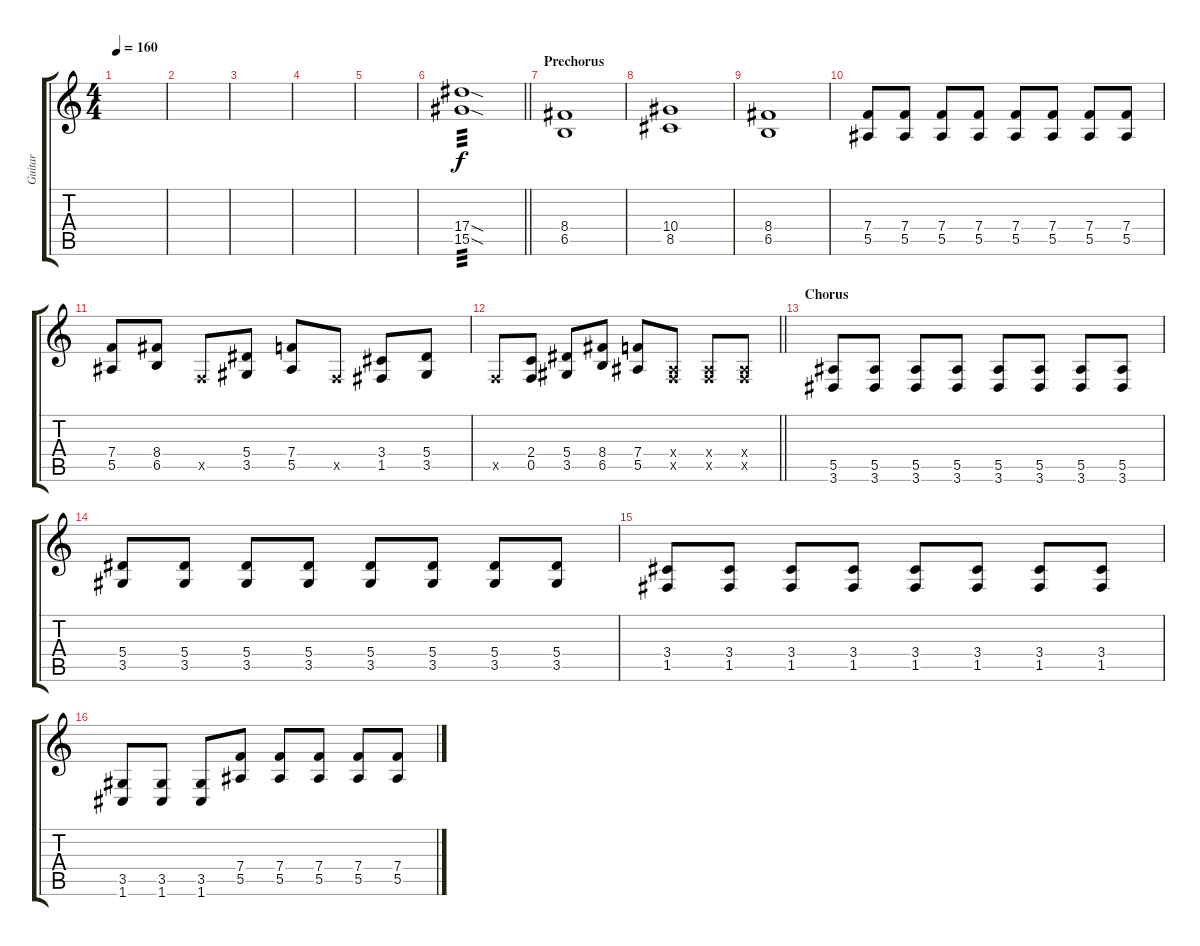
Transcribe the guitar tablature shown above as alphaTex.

\track ("Guitar" "Guitar") {instrument distortionguitar}
\staff {score tabs}
\tuning (C4 G3 Eb3 Bb2 F2 C2) {hide}
\ts (4 4)
\tempo 160
\clef g2
\ks c
|
|
|
|
|
\barLineRight lightlight
(17.4{sod} 15.5{sod}).1{tp 3} |
\section ("" "Prechorus")
(8.4 6.5).1 |
(10.4 8.5).1 |
(8.4 6.5).1 |
(7.4 5.5).8 (7.4 5.5).8 (7.4 5.5).8 (7.4 5.5).8 (7.4 5.5).8 (7.4 5.5).8 (7.4 5.5).8 (7.4 5.5).8 |
(7.4 5.5).8 (8.4 6.5).8 0.5{x}.8 (5.4 3.5).8 (7.4 5.5).8 0.5{x}.8 (3.4 1.5).8 (5.4 3.5).8 |
\barLineRight lightlight
0.5{x}.8 (2.4 0.5).8 (5.4 3.5).8 (8.4 6.5).8 (7.4 5.5).8 (0.4{x} 0.5{x}).8 (0.4{x} 0.5{x}).8 (0.4{x} 0.5{x}).8 |
\section ("" "Chorus")
(5.5 3.6).8 (5.5 3.6).8 (5.5 3.6).8 (5.5 3.6).8 (5.5 3.6).8 (5.5 3.6).8 (5.5 3.6).8 (5.5 3.6).8 |
(5.4 3.5).8 (5.4 3.5).8 (5.4 3.5).8 (5.4 3.5).8 (5.4 3.5).8 (5.4 3.5).8 (5.4 3.5).8 (5.4 3.5).8 |
(3.4 1.5).8 (3.4 1.5).8 (3.4 1.5).8 (3.4 1.5).8 (3.4 1.5).8 (3.4 1.5).8 (3.4 1.5).8 (3.4 1.5).8 |
(3.5 1.6).8 (3.5 1.6).8 (3.5 1.6).8 (7.4 5.5).8 (7.4 5.5).8 (7.4 5.5).8 (7.4 5.5).8 (7.4 5.5).8
